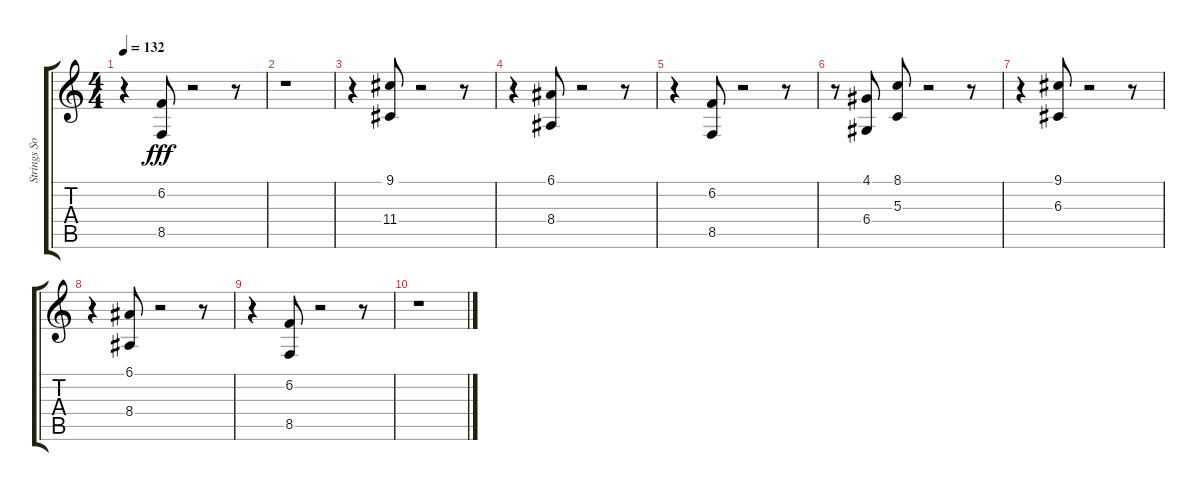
\track ("Strings Solo" "Strings So") {instrument stringensemble1}
\staff {score tabs}
\tuning (E4 B3 G3 D3 A2 E2) {hide}
\ts (4 4)
\tempo 132
\clef g2
\ks c
r.4{dy fff} (6.2 8.5).8 r.2 r.8 |
r.1 |
r.4 (9.1 11.4).8 r.2 r.8 |
r.4 (6.1 8.4).8 r.2 r.8 |
r.4 (6.2 8.5).8 r.2 r.8 |
r.8 (4.1 6.4).8 (8.1 5.3).8 r.2 r.8 |
r.4 (9.1 6.3).8 r.2 r.8 |
r.4 (6.1 8.4).8 r.2 r.8 |
r.4 (6.2 8.5).8 r.2 r.8 |
r.1
